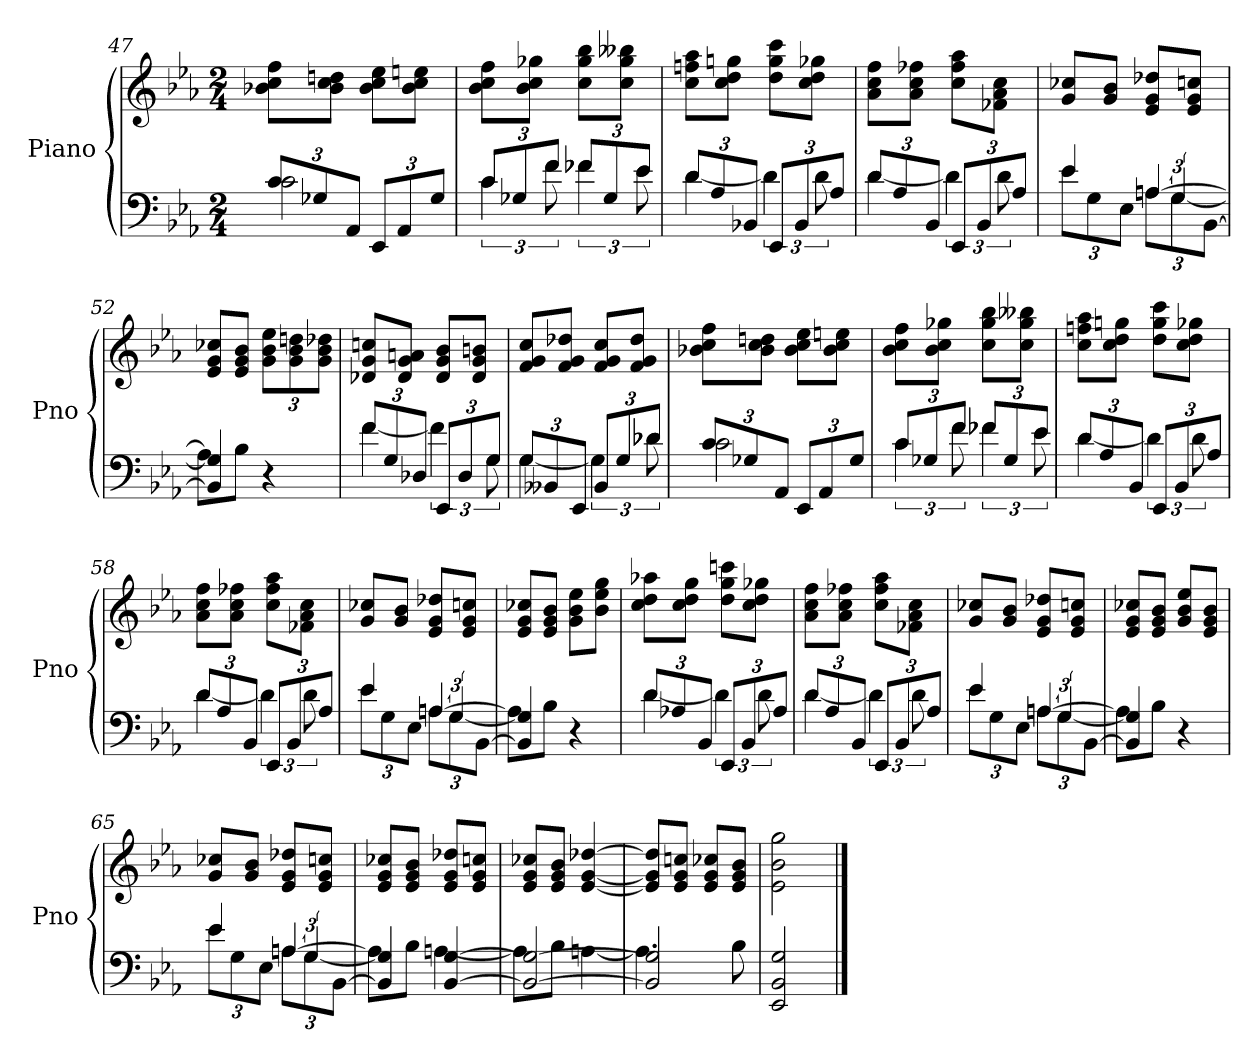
**kern	**kern
*part1	*part1
*staff2	*staff1
*I"Piano	*
*I'Pno	*
*clefF4	*clefG2
*k[b-e-a-]	*k[b-e-a-]
*E-:	*E-:
*M2/4	*M2/4
=47	=47
*^	*
12cL	2c	8b-X 8cc 8ffL
12G-X	.	.
.	.	8b- 8cc 8ddnJ
12AA-J	.	.
12EE-L	.	8b- 8cc 8ee-L
12AA-	.	.
.	.	8b- 8cc 8eenJ
12G-J	.	.
=48	=48	=48
12cL	6c	8b- 8cc 8ffL
12G-X	.	.
.	.	8b- 8cc 8gg-XJ
12fJ	12f	.
12f-XL	6f-X	8cc 8gg- 8bb-L
12G-	.	.
.	.	8cc 8gg- 8bb--XJ
12e-J	12e-	.
=49	=49	=49
12dL	[4d	8cc 8ffn 8aa-L
12A-	.	.
.	.	8cc 8dd 8ggnJ
12BB-XJ	.	.
12EE-L	6d]	8dd 8gg 8cccL
12BB-	.	.
.	.	8cc 8dd 8gg-XJ
12A-J	12d	.
=50	=50	=50
12dL	[4d	8a- 8cc 8ffL
12A-	.	.
.	.	8a- 8cc 8ff-XJ
12BB-J	.	.
12EE-L	6d]	8cc 8ff- 8aa-L
12BB-	.	.
.	.	8f-X 8a- 8ccJ
12A-J	12d	.
=51	=51	=51
*	*^	*
12e-\L	4ryy	4e-	8g 8cc-XL
12G	.	.	.
.	.	.	8g 8b-J
12E-J	.	.	.
12An\L	12ryy	[4An	8e- 8g 8dd-XL
12G	[6G/	.	.
.	.	.	8e- 8g 8ccnJ
[12BB-J	.	.	.
*	*v	*v	*
=52	=52	=52
4BB-] 4G]	8AL]	8e- 8g 8cc-XL
.	8B-J	8e- 8g 8b-J
4ryy	4r	12g 12b- 12ee-L
.	.	12g 12b- 12ddn
.	.	12g 12b- 12dd-XJ
=53	=53	=53
12fL	[4f	8d-X 8g 8ccnL
12G	.	.
.	.	8d- 8g 8anJ
12D-XJ	.	.
12EE-L	6f]	8d- 8g 8b-L
12D-	.	.
.	.	8d- 8g 8bnJ
12GJ	12G	.
=54	=54	=54
12GL	[4G	8f 8g 8ccL
12BB--X	.	.
.	.	8f 8g 8dd-XJ
12EE-J	.	.
12BB--L	6G]	8f 8g 8ccL
12G	.	.
.	.	8f 8g 8dd-J
12d-XJ	12d-X	.
=55	=55	=55
12cL	2c	8b-X 8cc 8ffL
12G-X	.	.
.	.	8b- 8cc 8ddnJ
12AA-J	.	.
12EE-L	.	8b- 8cc 8ee-L
12AA-	.	.
.	.	8b- 8cc 8eenJ
12G-J	.	.
=56	=56	=56
12cL	6c	8b- 8cc 8ffL
12G-X	.	.
.	.	8b- 8cc 8gg-XJ
12fJ	12f	.
12f-XL	6f-X	8cc 8gg- 8bb-L
12G-	.	.
.	.	8cc 8gg- 8bb--XJ
12e-J	12e-	.
=57	=57	=57
12dL	[4d	8cc 8ffn 8aa-L
12A-	.	.
.	.	8cc 8dd 8ggnJ
12BB-J	.	.
12EE-L	6d]	8dd 8gg 8cccL
12BB-	.	.
.	.	8cc 8dd 8gg-XJ
12A-J	12d	.
=58	=58	=58
12dL	[4d	8a- 8cc 8ffL
12A-	.	.
.	.	8a- 8cc 8ff-XJ
12BB-J	.	.
12EE-L	6d]	8cc 8ff- 8aa-L
12BB-	.	.
.	.	8f-X 8a- 8ccJ
12A-J	12d	.
=59	=59	=59
*	*^	*
12e-\L	4ryy	4e-	8g 8cc-XL
12G	.	.	.
.	.	.	8g 8b-J
12E-J	.	.	.
12An\L	12ryy	[4An	8e- 8g 8dd-XL
12G	[6G/	.	.
.	.	.	8e- 8g 8ccnJ
[12BB-J	.	.	.
*	*v	*v	*
=60	=60	=60
4BB-] 4G]	8AL]	8e- 8g 8cc-XL
.	8B-J	8e- 8g 8b-J
4ryy	4r	8g 8b- 8ee-L
.	.	8b- 8ee- 8ggJ
=61	=61	=61
12dL	[4d	8cc 8dd 8aa-XL
12A-X	.	.
.	.	8cc 8dd 8ggJ
12BB-J	.	.
12EE-L	6d]	8dd 8gg 8cccnL
12BB-	.	.
.	.	8cc 8dd 8gg-XJ
12A-J	12d	.
=62	=62	=62
12dL	[4d	8a- 8cc 8ffL
12A-	.	.
.	.	8a- 8cc 8ff-XJ
12BB-J	.	.
12EE-L	6d]	8cc 8ff- 8aa-L
12BB-	.	.
.	.	8f-X 8a- 8ccJ
12A-J	12d	.
=63	=63	=63
*	*^	*
12e-\L	4ryy	4e-	8g 8cc-XL
12G	.	.	.
.	.	.	8g 8b-J
12E-J	.	.	.
12An\L	12ryy	[4An	8e- 8g 8dd-XL
12G	[6G/	.	.
.	.	.	8e- 8g 8ccnJ
[12BB-J	.	.	.
*	*v	*v	*
=64	=64	=64
4BB-] 4G]	8AL]	8e- 8g 8cc-XL
.	8B-J	8e- 8g 8b-J
4ryy	4r	8g 8b- 8ee-L
.	.	8e- 8g 8b-J
=65	=65	=65
*	*^	*
12e-\L	4ryy	4e-	8g 8cc-XL
12G	.	.	.
.	.	.	8g 8b-J
12E-J	.	.	.
12An\L	12ryy	[4An	8e- 8g 8dd-XL
12G	[6G/	.	.
.	.	.	8e- 8g 8ccnJ
[12BB-J	.	.	.
*	*v	*v	*
=66	=66	=66
4BB-] 4G]	8AL]	8e- 8g 8cc-XL
.	8B-J	8e- 8g 8b-J
[4BB- [4G	[4An	8e- 8g 8dd-XL
.	.	8e- 8g 8ccnJ
=67	=67	=67
2BB-_ 2G_	8AL]	8e- 8g 8cc-XL
.	8B-J	8e- 8g 8b-J
.	[4An	[4e- [4g [4dd-X
=68	=68	=68
2BB-] 2G]	4.A]	8e-] 8g] 8dd-]L
.	.	8e- 8g 8ccnJ
.	.	8e- 8g 8cc-XL
.	8B-	8e- 8g 8b-J
*v	*v	*
=69	=69
2EE- 2BB- 2G	2e- 2b- 2gg
==	==
*-	*-
